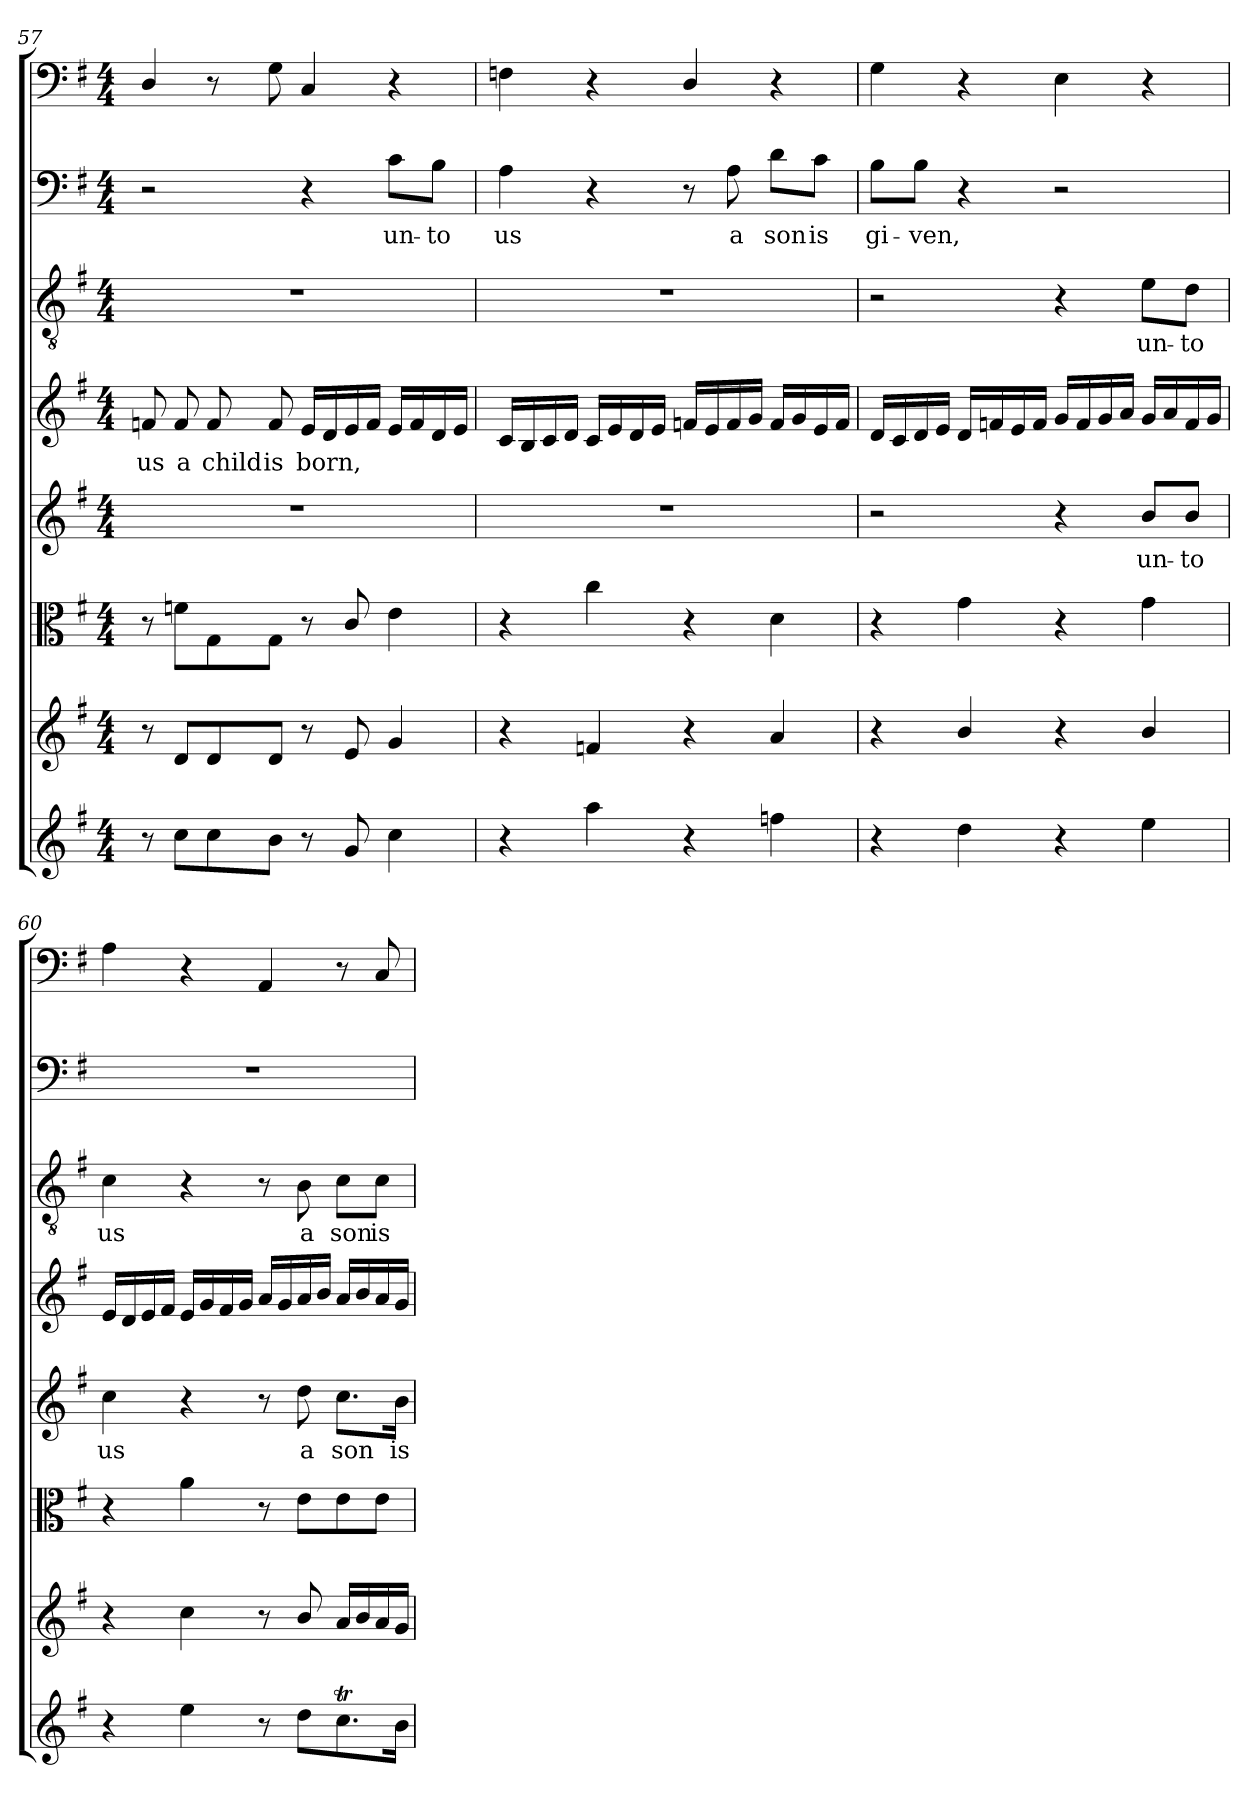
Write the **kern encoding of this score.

**kern	**kern	**kern	**kern	**text	**kern	**text	**kern	**text	**kern	**text	**kern
*part8	*part7	*part6	*part5	*part5	*part4	*part4	*part3	*part3	*part2	*part2	*part1
*staff8	*staff7	*staff6	*staff5	*staff5	*staff4	*staff4	*staff3	*staff3	*staff2	*staff2	*staff1
*clefG2	*clefG2	*clefC3	*clefG2	*	*clefG2	*	*clefGv2	*	*clefF4	*	*clefF4
*k[f#]	*k[f#]	*k[f#]	*k[f#]	*	*k[f#]	*	*k[f#]	*	*k[f#]	*	*k[f#]
*G:	*G:	*G:	*G:	*	*G:	*	*G:	*	*G:	*	*G:
*M4/4	*M4/4	*M4/4	*M4/4	*	*M4/4	*	*M4/4	*	*M4/4	*	*M4/4
=57	=57	=57	=57	=57	=57	=57	=57	=57	=57	=57	=57
8r	8r	8r	1r	.	8fn/	us	1r	.	2r	.	4D/
8cc\L	8d/L	8fn\L	.	.	8f/	a	.	.	.	.	.
8cc\	8d/	8G\	.	.	8f/	child	.	.	.	.	8r
8b\J	8d/J	8G\J	.	.	8f/	is	.	.	.	.	8G\
8r	8r	8r	.	.	16e/LL	born,	.	.	4r	.	4C/
.	.	.	.	.	16d/	.	.	.	.	.	.
8g/	8e/	8c/	.	.	16e/	.	.	.	.	.	.
.	.	.	.	.	16f/JJ	.	.	.	.	.	.
4cc\	4g/	4e\	.	.	16e/LL	.	.	.	8c\L	un-	4r
.	.	.	.	.	16f/	.	.	.	.	.	.
.	.	.	.	.	16d/	.	.	.	8B\J	-to	.
.	.	.	.	.	16e/JJ	.	.	.	.	.	.
=58	=58	=58	=58	=58	=58	=58	=58	=58	=58	=58	=58
4r	4r	4r	1r	.	16c/LL	.	1r	.	4A\	us	4Fn\
.	.	.	.	.	16B/	.	.	.	.	.	.
.	.	.	.	.	16c/	.	.	.	.	.	.
.	.	.	.	.	16d/JJ	.	.	.	.	.	.
4aa\	4fn/	4cc\	.	.	16c/LL	.	.	.	4r	.	4r
.	.	.	.	.	16e/	.	.	.	.	.	.
.	.	.	.	.	16d/	.	.	.	.	.	.
.	.	.	.	.	16e/JJ	.	.	.	.	.	.
4r	4r	4r	.	.	16fn/LL	.	.	.	8r	.	4D/
.	.	.	.	.	16e/	.	.	.	.	.	.
.	.	.	.	.	16f/	.	.	.	8A\	a	.
.	.	.	.	.	16g/JJ	.	.	.	.	.	.
4ffn\	4a/	4d\	.	.	16f/LL	.	.	.	8d\L	son	4r
.	.	.	.	.	16g/	.	.	.	.	.	.
.	.	.	.	.	16e/	.	.	.	8c\J	is	.
.	.	.	.	.	16f/JJ	.	.	.	.	.	.
=59	=59	=59	=59	=59	=59	=59	=59	=59	=59	=59	=59
4r	4r	4r	2r	.	16d/LL	.	2r	.	8B\L	gi-	4G\
.	.	.	.	.	16c/	.	.	.	.	.	.
.	.	.	.	.	16d/	.	.	.	8B\J	-ven,	.
.	.	.	.	.	16e/JJ	.	.	.	.	.	.
4dd\	4b/	4g\	.	.	16d/LL	.	.	.	4r	.	4r
.	.	.	.	.	16fn/	.	.	.	.	.	.
.	.	.	.	.	16e/	.	.	.	.	.	.
.	.	.	.	.	16f/JJ	.	.	.	.	.	.
4r	4r	4r	4r	.	16g/LL	.	4r	.	2r	.	4E\
.	.	.	.	.	16f/	.	.	.	.	.	.
.	.	.	.	.	16g/	.	.	.	.	.	.
.	.	.	.	.	16a/JJ	.	.	.	.	.	.
4ee\	4b/	4g\	8b/L	un-	16g/LL	.	8e\L	un-	.	.	4r
.	.	.	.	.	16a/	.	.	.	.	.	.
.	.	.	8b/J	-to	16f/	.	8d\J	-to	.	.	.
.	.	.	.	.	16g/JJ	.	.	.	.	.	.
=60	=60	=60	=60	=60	=60	=60	=60	=60	=60	=60	=60
4r	4r	4r	4cc\	us	16e/LL	.	4c\	us	1r	.	4A\
.	.	.	.	.	16d/	.	.	.	.	.	.
.	.	.	.	.	16e/	.	.	.	.	.	.
.	.	.	.	.	16f#/JJ	.	.	.	.	.	.
4ee\	4cc\	4a\	4r	.	16e/LL	.	4r	.	.	.	4r
.	.	.	.	.	16g/	.	.	.	.	.	.
.	.	.	.	.	16f#/	.	.	.	.	.	.
.	.	.	.	.	16g/JJ	.	.	.	.	.	.
8r	8r	8r	8r	.	16a/LL	.	8r	.	.	.	4AA/
.	.	.	.	.	16g/	.	.	.	.	.	.
8dd\L	8b/	8e\L	8dd\	a	16a/	.	8B\	a	.	.	.
.	.	.	.	.	16b/JJ	.	.	.	.	.	.
8.ccT\	16a/LL	8e\	8.cc\L	son	16a/LL	.	8c\L	son	.	.	8r
.	16b/	.	.	.	16b/	.	.	.	.	.	.
.	16a/	8e\J	.	.	16a/	.	8c\J	is	.	.	8C/
16b\Jk	16g/JJ	.	16b\Jk	is	16g/JJ	.	.	.	.	.	.
=	=	=	=	=	=	=	=	=	=	=	=
*-	*-	*-	*-	*-	*-	*-	*-	*-	*-	*-	*-
